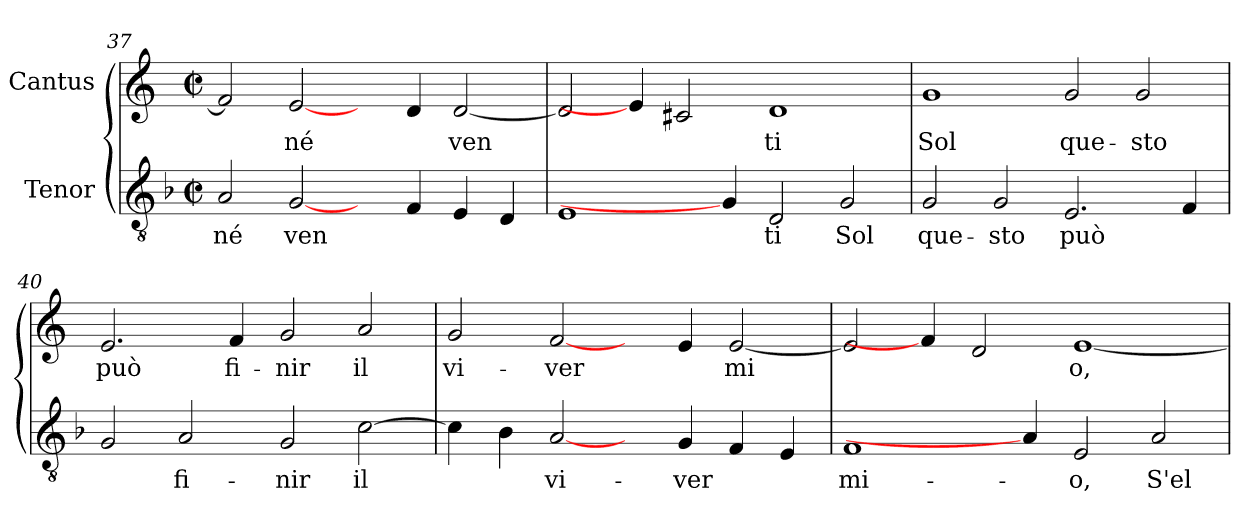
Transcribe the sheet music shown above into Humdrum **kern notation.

**kern	**text	**kern	**text
*part2	*part2	*part1	*part1
*staff2	*staff2	*staff1	*staff1
*I"Tenor	*	*I"Cantus	*
*clefGv2	*	*clefG2	*
*k[b-]	*	*k[]	*
*F:	*	*C:	*
*M2/2	*	*M2/2	*
*met(c|)	*	*met(c|)	*
=37	=37	=37	=37
!	!LO:LY:b:cj	!	!LO:LY:b:cj
2A/	né	2f/]	.
!	!LO:LY:b:cj	!	!LO:LY:b:cj
[2G/	ven-	[2e/	né
4ryy	.	4ryy	.
!	!LO:LY:b:cj	!	!LO:LY:b:cj
4F/	--	4d/	.
!	!LO:LY:b:cj	!	!LO:LY:b:cj
4E/	--	[<2d/	ven-
!	!LO:LY:b:cj	!	!
4D/	--	.	.
=38	=38	=38	=38
!	!LO:LY:b:cj	!	!LO:LY:b:cj
1E	--	2d/]	--
.	.	4e/]	.
!	!	!	!LO:LY:b:cj
.	.	2c#/	--
4G/]	.	.	.
!	!LO:LY:b:cj	!	!LO:LY:b:cj
2D/	-ti	1d	-ti
!	!LO:LY:b:cj	!	!
2G/	Sol	.	.
=39	=39	=39	=39
!	!LO:LY:b:cj	!	!LO:LY:b:cj
2G/	que-	1g	Sol
!	!LO:LY:b:cj	!	!
2G/	-sto	.	.
!	!LO:LY:b:cj	!	!LO:LY:b:cj
2.E/	può	2g/	que-
!	!	!	!LO:LY:b:cj
.	.	2g/	-sto
!	!LO:LY:b:cj	!	!
4F/	.	.	.
=40	=40	=40	=40
!	!LO:LY:b:cj	!	!LO:LY:b:cj
2G/	.	2.e/	può
!	!LO:LY:b:cj	!	!
2A/	fi-	.	.
!	!	!	!LO:LY:b:cj
.	.	4f/	fi-
!	!LO:LY:b:cj	!	!LO:LY:b:cj
2G/	-nir	2g/	-nir
!	!LO:LY:b:cj	!	!LO:LY:b:cj
[<2c\	il	2a/	il
!!LO:LB:g=z
=41	=41	=41	=41
*k[]	*	*	*
*C:	*	*	*
!	!LO:LY:b:cj	!	!LO:LY:b:cj
4c\]	.	2g/	vi-
!	!LO:LY:b:cj	!	!
4B\	.	.	.
!	!LO:LY:b:cj	!	!LO:LY:b:cj
[2A/	vi-	[2f/	-ver
4ryy	.	4ryy	.
!	!LO:LY:b:cj	!	!LO:LY:b:cj
4G/	-ver	4e/	.
!	!LO:LY:b:cj	!	!LO:LY:b:cj
4F/	.	[<2e/	mi-
!	!LO:LY:b:cj	!	!
4E/	.	.	.
=42	=42	=42	=42
!	!LO:LY:b:cj	!	!LO:LY:b:cj
1F	mi-	2e/]	--
.	.	4f/]	.
!	!	!	!LO:LY:b:cj
.	.	2d/	--
4A/]	.	.	.
!	!LO:LY:b:cj	!	!LO:LY:b:cj
2E/	-o,	[<1e	-o,
!	!LO:LY:b:cj	!	!
2A/	S'el	.	.
=	=	=	=
*-	*-	*-	*-
